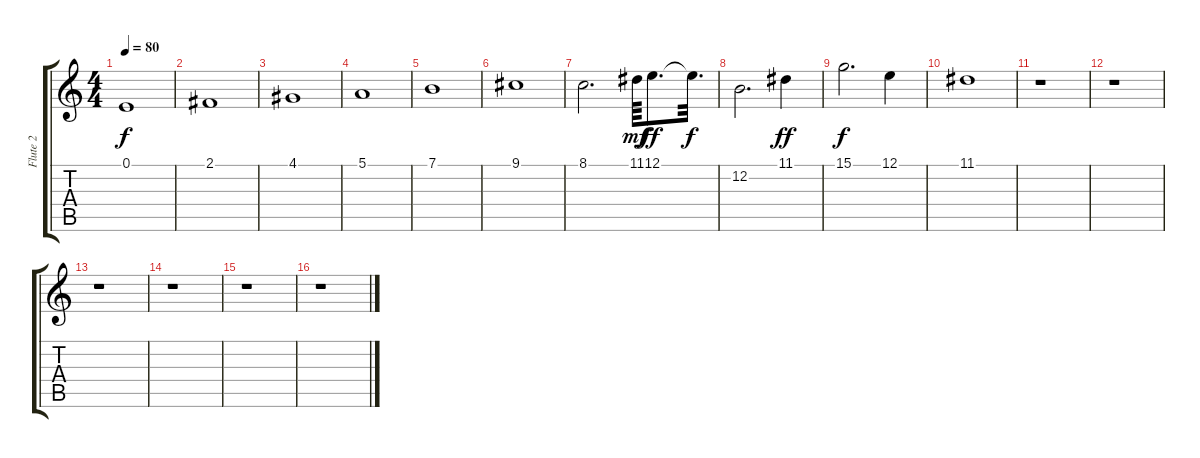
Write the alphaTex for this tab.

\track ("Flute 2" "Flute 2") {instrument flute}
\staff {score tabs}
\tuning (E4 B3 G3 D3 A2 E2) {hide}
\ts (4 4)
\tempo 80
\clef g2
\ks c
0.1.1{dy f} |
2.1.1 |
4.1.1 |
5.1.1 |
7.1.1 |
9.1.1 |
8.1.2{d} 11.1.64{dy mf} 12.1.8{d dy ff} 12.1{t}.32{d dy f} |
12.2.2{d} 11.1.4{dy ff} |
15.1.2{d dy f} 12.1.4 |
11.1.1 |
r.1 |
r.1 |
r.1 |
r.1 |
r.1 |
r.1
